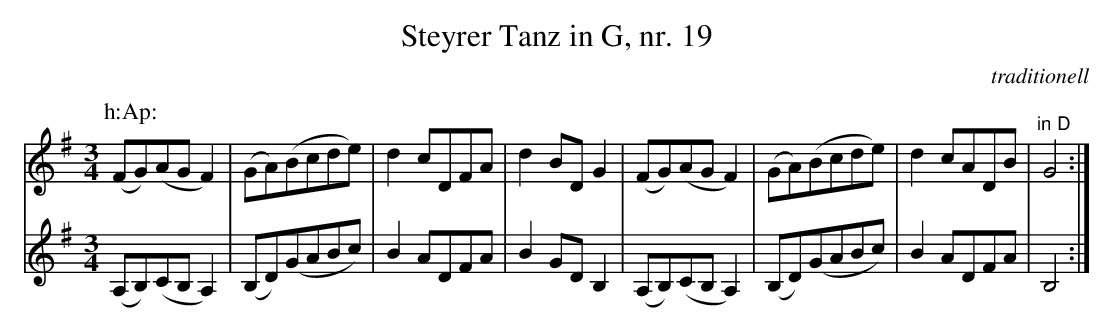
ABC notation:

X:1
T:Steyrer Tanz in G, nr. 19
C:traditionell
M:3/4
L:1/8
K:G
V:1
P:h:Ap:
(FG)(AG F2) | (GA)(Bcde) | d2 cDFA | d2 BD G2 |\
(FG)(AG F2) | (GA)(Bcde) | d2 cADB | "in D" G4 :|
V:2
(A,B,)(CB, A,2) | (B,D)(GABc) | B2 ADFA | B2 GD B,2 |\
(A,B,)(CB, A,2) | (B,D)(GABc) | B2 ADFA | B,4 :|
